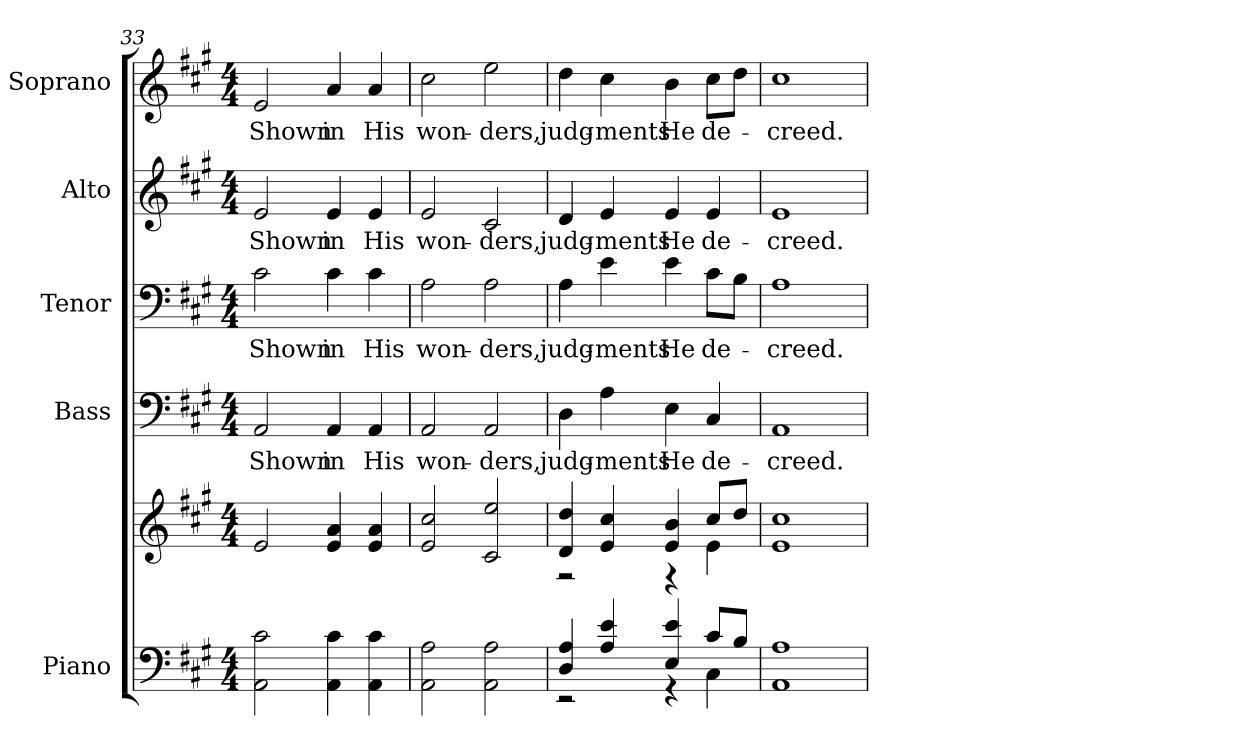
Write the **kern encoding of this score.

**kern	**kern	**kern	**text	**kern	**text	**kern	**text	**kern	**text
*part5	*part5	*part4	*part4	*part3	*part3	*part2	*part2	*part1	*part1
*staff6	*staff5	*staff4	*staff4	*staff3	*staff3	*staff2	*staff2	*staff1	*staff1
*I"Piano	*	*I"Bass	*	*I"Tenor	*	*I"Alto	*	*I"Soprano	*
*I'Pno.	*	*I'B.	*	*I'T.	*	*I'A.	*	*I'S.	*
!!LO:PB:g=z
*clefF4	*clefG2	*clefF4	*	*clefF4	*	*clefG2	*	*clefG2	*
*k[f#c#g#]	*k[f#c#g#]	*k[f#c#g#]	*	*k[f#c#g#]	*	*k[f#c#g#]	*	*k[f#c#g#]	*
*A:	*A:	*A:	*	*A:	*	*A:	*	*A:	*
*M4/4	*M4/4	*M4/4	*	*M4/4	*	*M4/4	*	*M4/4	*
=33	=33	=33	=33	=33	=33	=33	=33	=33	=33
!	!	!	!LO:LY:b:color=#000000	!	!	!	!	!	!
!	!	!	!	!	!LO:LY:b:color=#000000	!	!	!	!
!	!	!	!	!	!	!	!LO:LY:b:color=#000000	!	!
!	!	!	!	!	!	!	!	!	!LO:LY:b:color=#000000
2AAi\ 2c#i	2ei/	2AAi/	Shown	2c#i\	Shown	2ei/	Shown	2ei/	Shown
!	!	!	!LO:LY:b:color=#000000	!	!	!	!	!	!
!	!	!	!	!	!LO:LY:b:color=#000000	!	!	!	!
!	!	!	!	!	!	!	!LO:LY:b:color=#000000	!	!
!	!	!	!	!	!	!	!	!	!LO:LY:b:color=#000000
4AAi\ 4c#i	4ei/ 4ai	4AAi/	in	4c#i\	in	4ei/	in	4ai/	in
!	!	!	!LO:LY:b:color=#000000	!	!	!	!	!	!
!	!	!	!	!	!LO:LY:b:color=#000000	!	!	!	!
!	!	!	!	!	!	!	!LO:LY:b:color=#000000	!	!
!	!	!	!	!	!	!	!	!	!LO:LY:b:color=#000000
4AAi\ 4c#i	4ei/ 4ai	4AAi/	His	4c#i\	His	4ei/	His	4ai/	His
=34	=34	=34	=34	=34	=34	=34	=34	=34	=34
!	!	!	!LO:LY:b:color=#000000	!	!	!	!	!	!
!	!	!	!	!	!LO:LY:b:color=#000000	!	!	!	!
!	!	!	!	!	!	!	!LO:LY:b:color=#000000	!	!
!	!	!	!	!	!	!	!	!	!LO:LY:b:color=#000000
2AAi\ 2Ai	2ei/ 2cc#i	2AAi/	won-	2Ai\	won-	2ei/	won-	2cc#i\	won-
!	!	!	!LO:LY:b:color=#000000	!	!	!	!	!	!
!	!	!	!	!	!LO:LY:b:color=#000000	!	!	!	!
!	!	!	!	!	!	!	!LO:LY:b:color=#000000	!	!
!	!	!	!	!	!	!	!	!	!LO:LY:b:color=#000000
2AAi\ 2Ai	2c#i/ 2eei	2AAi/	-ders,	2Ai\	-ders,	2c#i/	-ders,	2eei\	-ders,
=35	=35	=35	=35	=35	=35	=35	=35	=35	=35
*^	*^	*	*	*	*	*	*	*	*
!	!	!	!	!	!LO:LY:b:color=#000000	!	!	!	!	!	!
!	!	!	!	!	!	!	!LO:LY:b:color=#000000	!	!	!	!
!	!	!	!	!	!	!	!	!	!LO:LY:b:color=#000000	!	!
!	!	!	!	!	!	!	!	!	!	!	!LO:LY:b:color=#000000
4Di/ 4Ai	2r	4di/ 4ddi	2r	4Di\	judg-	4Ai\	judg-	4di/	judg-	4ddi\	judg-
!	!	!	!	!	!LO:LY:b:color=#000000	!	!	!	!	!	!
!	!	!	!	!	!	!	!LO:LY:b:color=#000000	!	!	!	!
!	!	!	!	!	!	!	!	!	!LO:LY:b:color=#000000	!	!
!	!	!	!	!	!	!	!	!	!	!	!LO:LY:b:color=#000000
4Ai/ 4ei	.	4ei/ 4cc#i	.	4Ai\	-ments	4ei\	-ments	4ei/	-ments	4cc#i\	-ments
!	!	!	!	!	!LO:LY:b:color=#000000	!	!	!	!	!	!
!	!	!	!	!	!	!	!LO:LY:b:color=#000000	!	!	!	!
!	!	!	!	!	!	!	!	!	!LO:LY:b:color=#000000	!	!
!	!	!	!	!	!	!	!	!	!	!	!LO:LY:b:color=#000000
4Ei/ 4ei	4r	4ei/ 4bi	4r	4Ei\	He	4ei\	He	4ei/	He	4bi\	He
!	!	!	!	!	!LO:LY:b:color=#000000	!	!	!	!	!	!
!	!	!	!	!	!	!	!LO:LY:b:color=#000000	!	!	!	!
!	!	!	!	!	!	!	!	!	!LO:LY:b:color=#000000	!	!
!	!	!	!	!	!	!	!	!	!	!	!LO:LY:b:color=#000000
8c#i/L	4C#i\	8cc#i/L	4ei\	4C#i/	de-	8c#i\L	de-	4ei/	de-	8cc#i\L	de-
8Bi/J	.	8ddi/J	.	.	.	8Bi\J	.	.	.	8ddi\J	.
*v	*v	*	*	*	*	*	*	*	*	*	*
*	*v	*v	*	*	*	*	*	*	*	*
=36	=36	=36	=36	=36	=36	=36	=36	=36	=36
!	!	!	!LO:LY:b:color=#000000	!	!	!	!	!	!
!	!	!	!	!	!LO:LY:b:color=#000000	!	!	!	!
!	!	!	!	!	!	!	!LO:LY:b:color=#000000	!	!
!	!	!	!	!	!	!	!	!	!LO:LY:b:color=#000000
1AAi 1Ai	1ei 1cc#i	1AAi	-creed.	1Ai	-creed.	1ei	-creed.	1cc#i	-creed.
=	=	=	=	=	=	=	=	=	=
*-	*-	*-	*-	*-	*-	*-	*-	*-	*-
